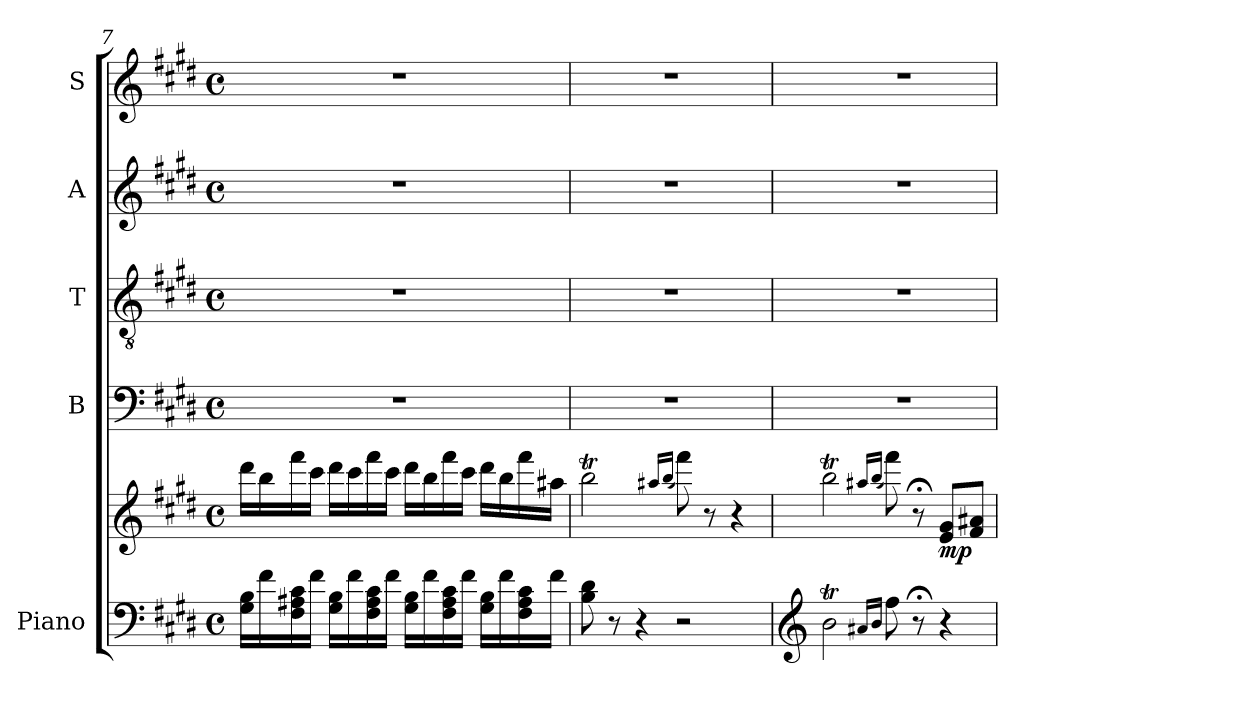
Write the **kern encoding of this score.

**kern	**kern	**dynam	**kern	**kern	**kern	**kern
*part5	*part5	*part5	*part4	*part3	*part2	*part1
*staff6	*staff5	*staff5/6	*staff4	*staff3	*staff2	*staff1
*I"Piano	*	*	*I"B	*I"T	*I"A	*I"S
*I'Pno	*	*	*I'B	*I'T	*I'A	*I'S
*clefF4	*clefG2	*	*clefF4	*clefGv2	*clefG2	*clefG2
*k[f#c#g#d#]	*k[f#c#g#d#]	*	*k[f#c#g#d#]	*k[f#c#g#d#]	*k[f#c#g#d#]	*k[f#c#g#d#]
*M4/4	*M4/4	*	*M4/4	*M4/4	*M4/4	*M4/4
*met(c)	*met(c)	*	*met(c)	*met(c)	*met(c)	*met(c)
=7	=7	=7	=7	=7	=7	=7
16G#\ 16B\LL	16ddd#\LL	.	1r	1r	1r	1r
16f#\	16bb\	.	.	.	.	.
16F#\ 16A#X\ 16c#\	16fff#\	.	.	.	.	.
16f#\JJ	16ccc#\JJ	.	.	.	.	.
!	!	!LO:DY:b=2	!	!	!	!
!	!	!LO:DY:n=1:b	!	!	!	!
16G#\ 16B\LL	16ddd#\LL	mf mf	.	.	.	.
16f#\	16ccc#\	.	.	.	.	.
16F#\ 16A#\ 16c#\	16fff#\	.	.	.	.	.
16f#\JJ	16ccc#\JJ	.	.	.	.	.
16G#\ 16B\LL	16ddd#\LL	.	.	.	.	.
16f#\	16bb\	.	.	.	.	.
16F#\ 16A#\ 16c#\	16fff#\	.	.	.	.	.
16f#\JJ	16ccc#\JJ	.	.	.	.	.
16G#\ 16B\LL	16ddd#\LL	.	.	.	.	.
16f#\	16bb\	.	.	.	.	.
16F#\ 16A#\ 16c#\	16fff#\	.	.	.	.	.
16f#\JJ	16aa#X\JJ	.	.	.	.	.
=8	=8	=8	=8	=8	=8	=8
8B\ 8d#\	2bbT\	.	1r	1r	1r	1r
8r	.	.	.	.	.	.
4r	.	.	.	.	.	.
.	16qaa#X/LL	.	.	.	.	.
.	(16qbb/JJ	.	.	.	.	.
2r	8fff#\)	.	.	.	.	.
.	8r	.	.	.	.	.
.	4r	.	.	.	.	.
!!LO:LB:g=z
=9	=9	=9	=9	=9	=9	=9
*clefG2	*	*	*	*	*	*
2bT\	2bbT\	.	1r	1r	1r	1r
16qa#X/LL	16qaa#X/LL	.	.	.	.	.
16qb/JJ	(16qbb/JJ	.	.	.	.	.
8ff#\	8fff#\)	.	.	.	.	.
8r;<	8r;<	.	.	.	.	.
!	!	!LO:DY:b	!	!	!	!
4r	8e/ 8g#/L	mp	.	.	.	.
.	8f#/ 8a#/J	.	.	.	.	.
=	=	=	=	=	=	=
*-	*-	*-	*-	*-	*-	*-
